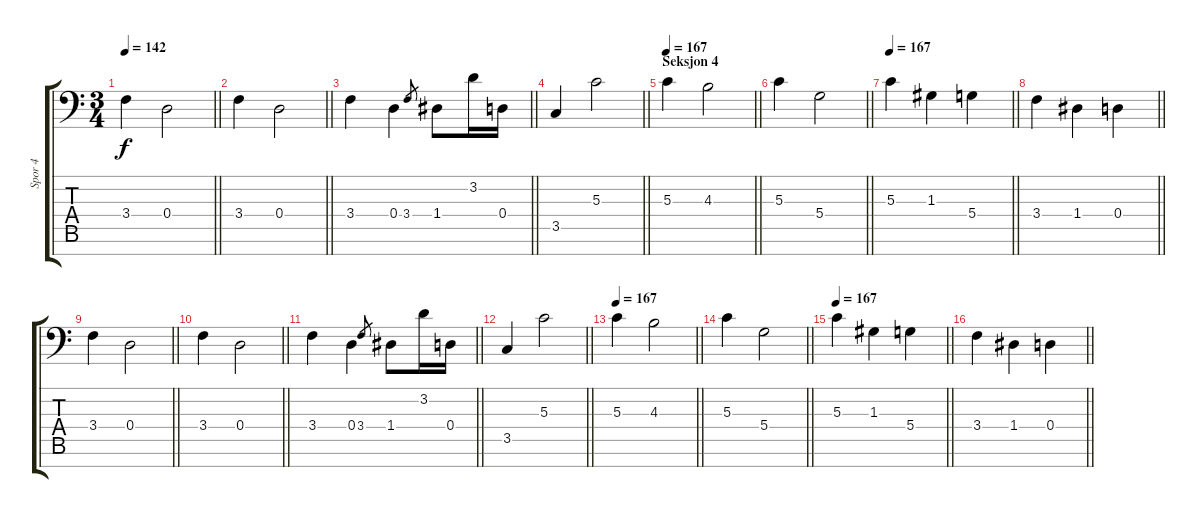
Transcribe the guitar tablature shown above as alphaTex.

\track ("Spor 4" "Spor 4") {instrument choiraahs}
\staff {score tabs}
\tuning (E4 B3 G3 D3 A2 E2 C-1) {hide}
\ts (3 4)
\tempo 142
\clef f4
\barLineRight lightlight
\ks c
3.4.4{dy f} 0.4.2 |
\barLineRight lightlight
3.4.4 0.4.2 |
\barLineRight lightlight
3.4.4 0.4.4 3.4.8{gr} 1.4.8 3.2.16 0.4.16 |
\barLineRight lightlight
3.5.4 5.3.2 |
\section ("" "Seksjon 4")
\tempo 167
\barLineRight lightlight
5.3.4 4.3.2 |
\barLineRight lightlight
5.3.4 5.4.2 |
\tempo 167
\barLineRight lightlight
5.3.4 1.3.4 5.4.4 |
\barLineRight lightlight
3.4.4 1.4.4 0.4.4 |
\barLineRight lightlight
3.4.4 0.4.2 |
\barLineRight lightlight
3.4.4 0.4.2 |
\barLineRight lightlight
3.4.4 0.4.4 3.4.8{gr} 1.4.8 3.2.16 0.4.16 |
\barLineRight lightlight
3.5.4 5.3.2 |
\tempo 167
\barLineRight lightlight
5.3.4 4.3.2 |
\barLineRight lightlight
5.3.4 5.4.2 |
\tempo 167
\barLineRight lightlight
5.3.4 1.3.4 5.4.4 |
\barLineRight lightlight
3.4.4 1.4.4 0.4.4
